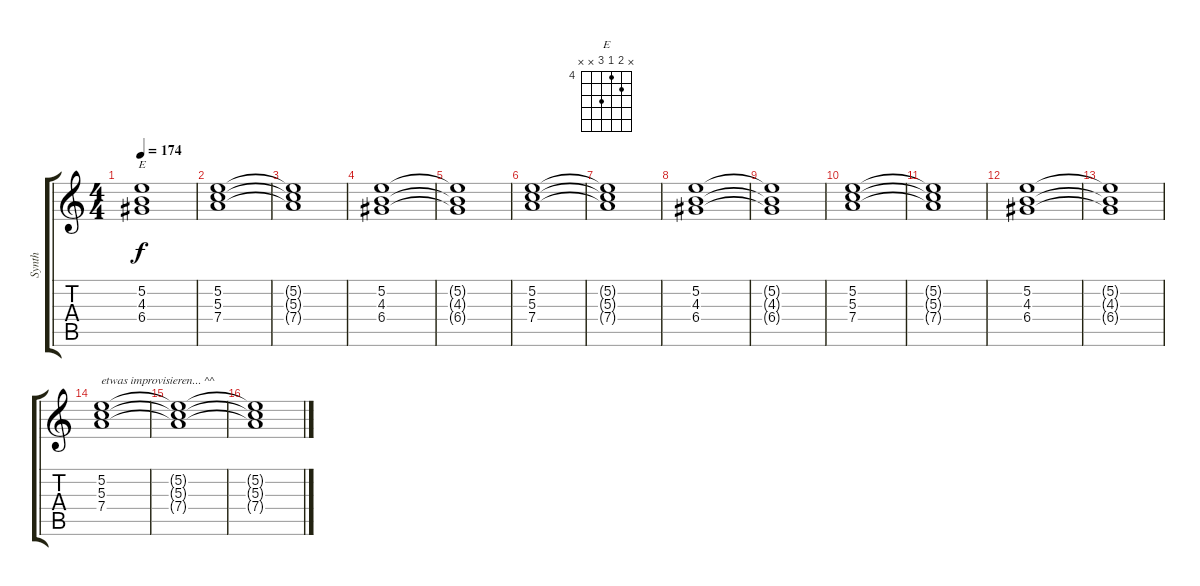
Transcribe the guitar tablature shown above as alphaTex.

\track ("Synth" "Synth") {instrument synthstrings1}
\staff {score tabs}
\tuning (E5 B4 G4 D4 A3 E3) {hide}
\chord ("E" x 5 4 6 x x) {firstfret 4}
\ts (4 4)
\tempo 174
\clef g2
\ks c
(5.2{t} 4.3{t} 6.4).1{ch "E" dy f} |
(5.2 5.3 7.4).1 |
(5.2{t} 5.3{t} 7.4{t}).1 |
(5.2 4.3 6.4).1 |
(5.2{t} 4.3{t} 6.4{t}).1 |
(5.2 5.3 7.4).1 |
(5.2{t} 5.3{t} 7.4{t}).1 |
(5.2 4.3 6.4).1 |
(5.2{t} 4.3{t} 6.4{t}).1 |
(5.2 5.3 7.4).1 |
(5.2{t} 5.3{t} 7.4{t}).1 |
(5.2 4.3 6.4).1 |
(5.2{t} 4.3{t} 6.4{t}).1 |
(5.2 5.3 7.4).1{txt "etwas improvisieren... ^^"} |
(5.2{t} 5.3{t} 7.4{t}).1 |
(5.2{t} 5.3{t} 7.4{t}).1
